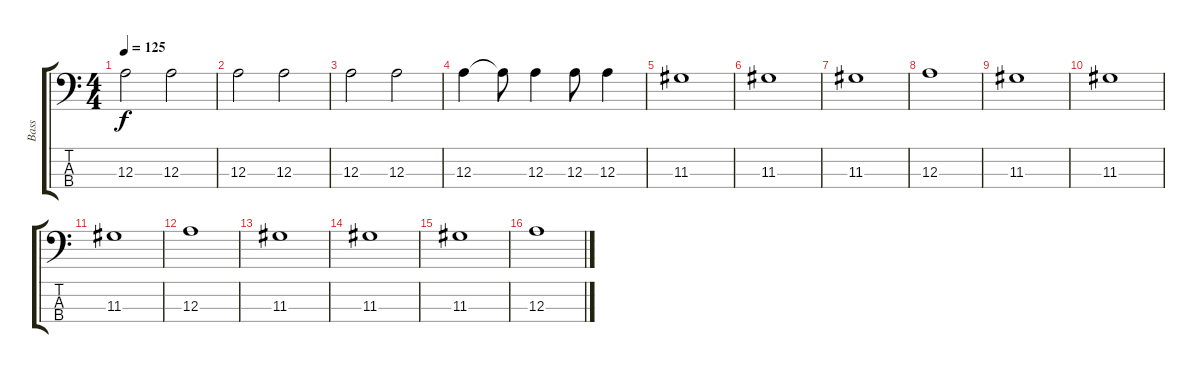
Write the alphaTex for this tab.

\track ("Bass" "Bass") {instrument electricbassfinger}
\staff {score tabs}
\tuning (G2 D2 A1 E1) {hide}
\ts (4 4)
\tempo 125
\clef f4
\ks c
12.3.2{dy f} 12.3.2 |
12.3.2 12.3.2 |
12.3.2 12.3.2 |
12.3.4 12.3{t}.8 12.3.4 12.3.8 12.3.4 |
11.3.1 |
11.3.1 |
11.3.1 |
12.3.1 |
11.3.1 |
11.3.1 |
11.3.1 |
12.3.1 |
11.3.1 |
11.3.1 |
11.3.1 |
12.3.1
